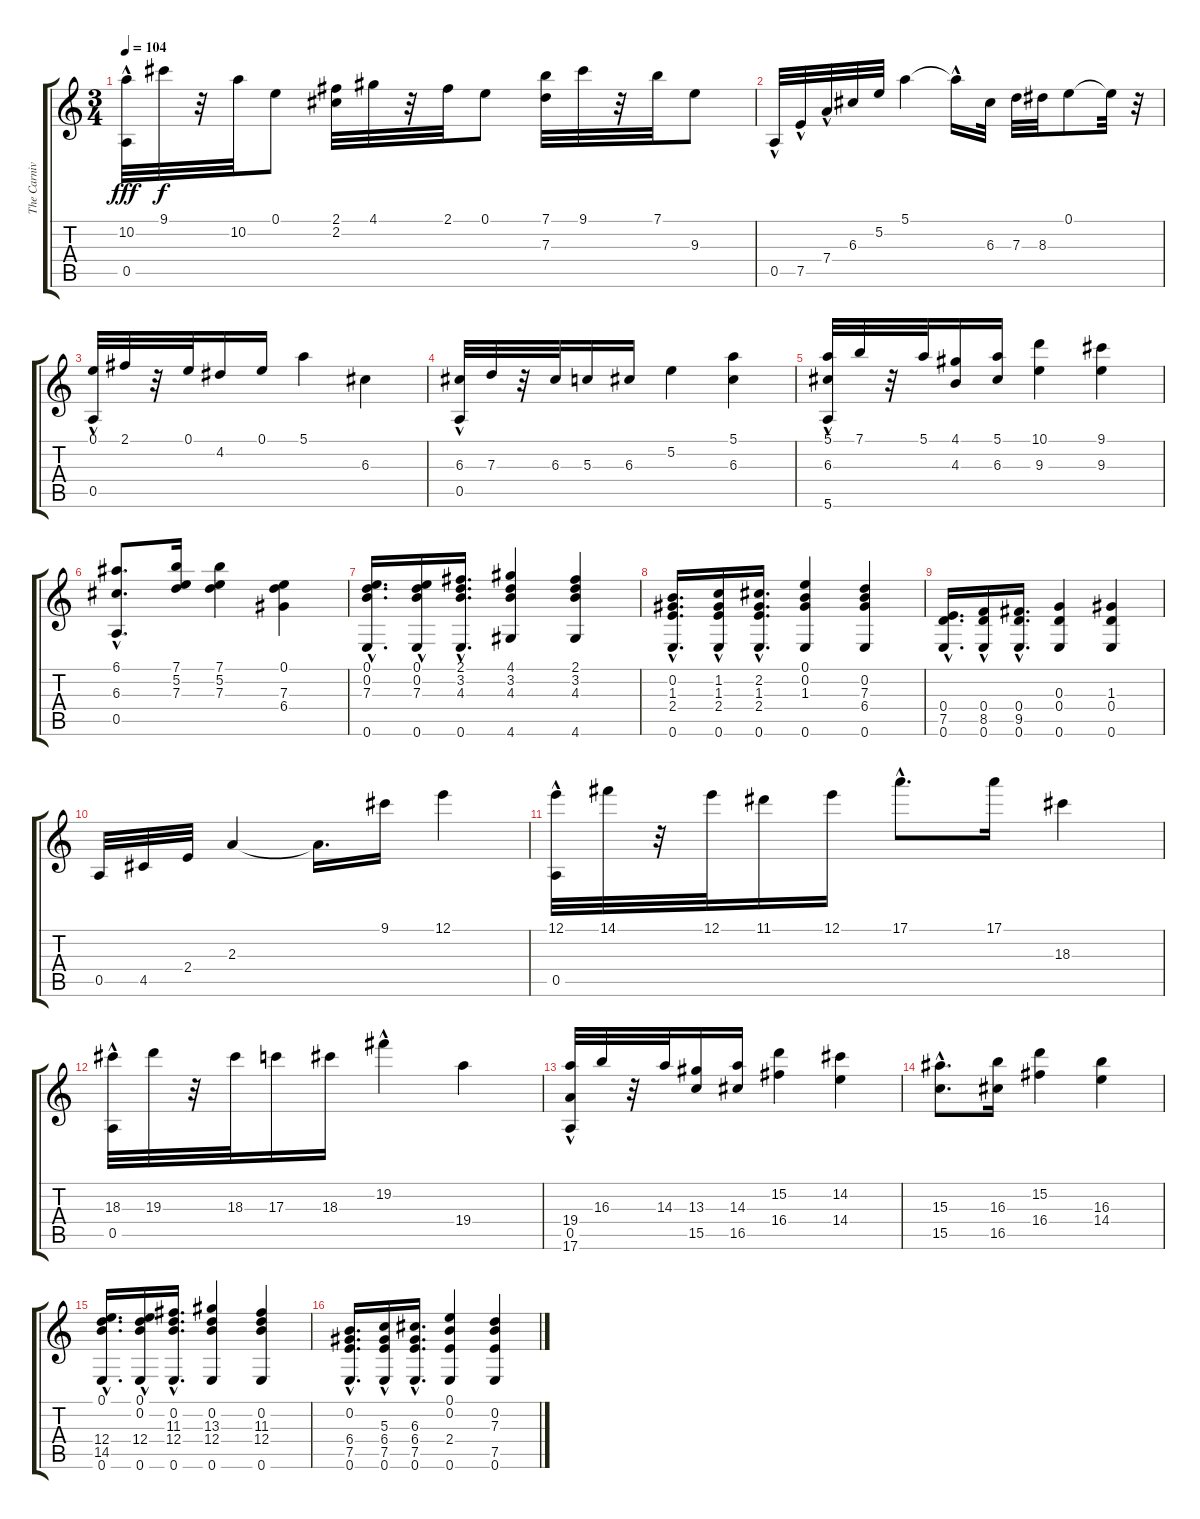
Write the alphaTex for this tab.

\track ("The Carnival of Venice" "The Carniv") {instrument acousticguitarnylon}
\staff {score tabs}
\tuning (E4 B3 G3 D3 A2 E2) {hide}
\ts (3 4)
\tempo 104
\clef g2
\ks c
(10.2 0.5{hac}).32{dy fff} 9.1.32{dy f} r.32 10.2.32 0.1.8 (2.1 2.2).32 4.1.32 r.32 2.1.32 0.1.8 (7.1 7.3).32 9.1.32 r.32 7.1.32 9.3.8 |
0.5{hac}.32 7.5{hac}.32 7.4{hac}.32 6.3.32 5.2.32 5.1.4 5.1{hac t}.16 6.3.32 7.3.32 8.3.32 0.1.8 0.1{t}.32 r.32 |
(0.1 0.5{hac}).32 2.1.32 r.32 0.1.32 4.2.16 0.1.16 5.1.4 6.3.4 |
(6.3 0.5{hac}).32 7.3.32 r.32 6.3.32 5.3.16 6.3.16 5.2.4 (5.1 6.3).4 |
(5.1 6.3 5.6{hac}).32 7.1.32 r.32 5.1.32 (4.1 4.3).16 (5.1 6.3).16 (10.1 9.3).4 (9.1 9.3).4 |
(6.1{hac} 6.3{hac} 0.5{hac}).8{d} (7.1 5.2 7.3).16 (7.1 5.2 7.3).4 (0.1 7.3 6.4).4 |
(0.1{hac} 0.2{hac} 7.3{hac} 0.6{hac}).16{d} (0.1{hac} 0.2{hac} 7.3{hac} 0.6{hac}).16 (2.1{hac} 3.2{hac} 4.3{hac} 0.6{hac}).16{d} (4.1 3.2 4.3 4.6).4 (2.1 3.2 4.3 4.6).4 |
(0.2{hac} 1.3{hac} 2.4{hac} 0.6{hac}).16{d} (1.2{hac} 1.3{hac} 2.4{hac} 0.6{hac}).16 (2.2{hac} 1.3{hac} 2.4{hac} 0.6{hac}).16{d} (0.1 0.2 1.3 0.6).4 (0.2 7.3 6.4 0.6).4 |
(0.4{hac} 7.5{hac} 0.6{hac}).16{d} (0.4{hac} 8.5{hac} 0.6{hac}).16 (0.4{hac} 9.5{hac} 0.6{hac}).16{d} (0.3 0.4 0.6).4 (1.3 0.4 0.6).4 |
0.5.32 4.5.32 2.4.32 2.3.4 2.3{t}.16{d} 9.1.16 12.1.4 |
(12.1 0.5{hac}).32 14.1.32 r.32 12.1.32 11.1.16 12.1.16 17.1{hac}.8{d} 17.1.16 18.3.4 |
(18.3 0.5{hac}).32 19.3.32 r.32 18.3.32 17.3.16 18.3.16 19.2{hac}.4 19.4.4 |
(19.4 0.5{hac} 17.6).32 16.3.32 r.32 14.3.32 (13.3 15.5).16 (14.3 16.5).16 (15.2 16.4).4 (14.2 14.4).4 |
(15.3{hac} 15.5{hac}).8{d} (16.3 16.5).16 (15.2 16.4).4 (16.3 14.4).4 |
(0.1{hac} 12.4{hac} 14.5{hac} 0.6{hac}).16{d} (0.1{hac} 0.2{hac} 12.4{hac} 0.6{hac}).16 (0.2{hac} 11.3{hac} 12.4{hac} 0.6{hac}).16{d} (0.2 13.3 12.4 0.6).4 (0.2 11.3 12.4 0.6).4 |
(0.2{hac} 6.4{hac} 7.5{hac} 0.6{hac}).16{d} (5.3{hac} 6.4{hac} 7.5{hac} 0.6{hac}).16 (6.3{hac} 6.4{hac} 7.5{hac} 0.6{hac}).16{d} (0.1 0.2 2.4 0.6).4 (0.2 7.3 7.5 0.6).4
